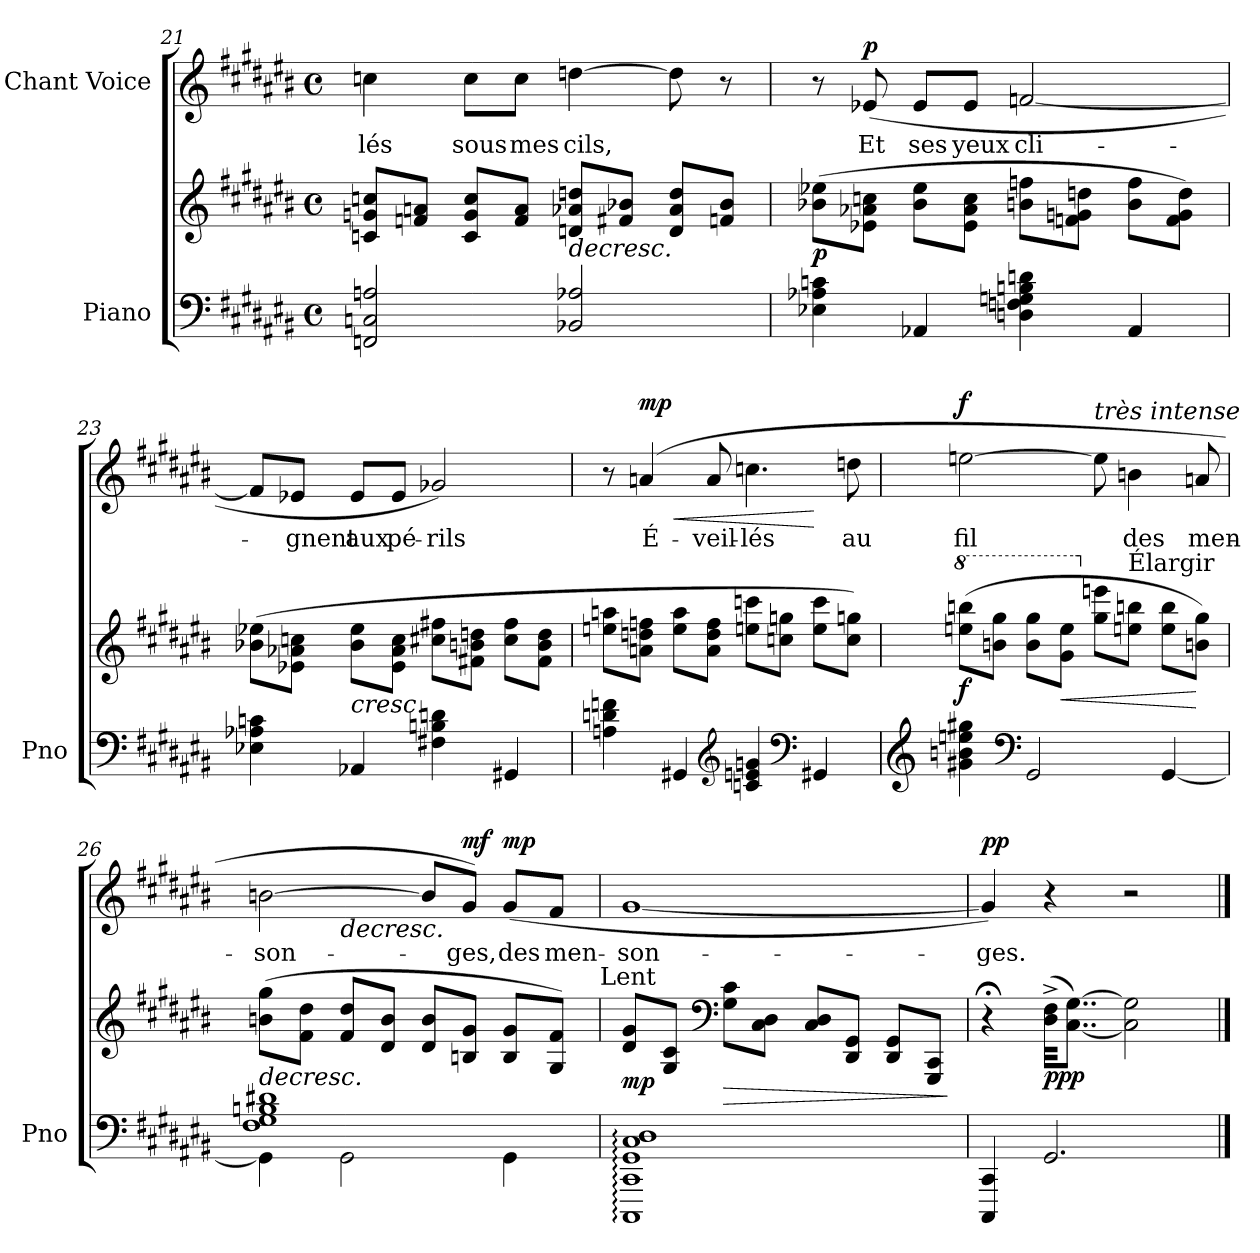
**kern	**kern	**dynam	**kern	**text	**dynam
*part2	*part2	*part2	*part1	*part1	*part1
*staff3	*staff2	*staff2/3	*staff1	*staff1	*staff1
*I"Piano	*	*	*I"Chant Voice	*	*
*I'Pno	*	*	*	*	*
!!LO:LB:g=z
*clefF4	*clefG2	*	*clefG2	*	*
*k[f#c#g#d#a#e#b#]	*k[f#c#g#d#a#e#b#]	*	*k[f#c#g#d#a#e#b#]	*	*
*M4/4	*M4/4	*	*M4/4	*	*
*met(c)	*met(c)	*	*met(c)	*	*
=21	=21	=21	=21	=21	=21
!	!	!	!	!LO:LY:b	!
2FFn/ 2Cn/ 2An/	8cn/ 8gn/ 8ccn/L	.	4ccn\	-lés	.
.	8fn/ 8an/J	.	.	.	.
!	!	!	!	!LO:LY:b	!
.	8c/ 8g/ 8cc/L	.	8cc\L	sous	.
!	!	!	!	!LO:LY:b	!
.	8f/ 8a/J	.	8cc\J	mes	.
!	!	!LO:HP:b	!	!LO:LY:b	!
2BB-X/ 2A-X/	8dn/ 8a-X/ 8ddn/L	>	[4ddn\	cils,	.
.	8f#X/ 8b-X/J	.	.	.	.
.	8d/ 8a-/ 8dd/L	.	8dd\]	.	.
.	8fn/ 8b-/J	.	8r	.	.
=22	=22	=22	=22	=22	=22
!	!	!LO:DY:b	!	!	!
4E-X\ 4A-X\ 4cn\	(>8b-X\ 8ee-X\L	p	8r	.	.
!	!	!	!	!LO:LY:b	!LO:DY:a
.	8e-X\ 8a-X\ 8ccn\J	.	(>8e-X/	Et	p
!	!	!	!	!LO:LY:b	!
4AA-X/	8b-\ 8ee-\L	.	8e-/L	ses	.
!	!	!	!	!LO:LY:b	!
.	8e-\ 8a-\ 8cc\J	.	8e-/J	yeux	.
!	!	!	!	!LO:LY:b	!
4Dn\ 4Fn\ 4Gn\ 4Bn\ 4dn\	8bn\ 8ffn\L	.	[2fn/	cli-	.
.	8fn\ 8gn\ 8ddn\J	.	.	.	.
4AA-/	8b\ 8ff\L	.	.	.	.
.	8f\ 8g\ 8dd\J)	.	.	.	.
=23	=23	=23	=23	=23	=23
4E-X\ 4A-X\ 4cn\	(>8b-X\ 8ee-X\L	.	8f/L]	.	.
!	!	!	!	!LO:LY:b	!
.	8e-X\ 8a-X\ 8ccn\J	.	8e-X/J	-gnent	.
!	!	!LO:HP:b	!	!LO:LY:b	!
4AA-X/	8b-\ 8ee-\L	<	8e-/L	aux	.
!	!	!	!	!LO:LY:b	!
.	8e-\ 8a-\ 8cc\J	.	8e-/J	pé-	.
!	!	!	!	!LO:LY:b	!
4F#X\ 4Bn\ 4dn\	8cc#X\ 8ff#X\L	.	2g-X/)	-rils	.
.	8f#X\ 8bn\ 8ddn\J	.	.	.	.
4GG#X/	8cc#\ 8ff#\L	.	.	.	.
.	8f#\ 8b\ 8dd\J	.	.	.	.
!!LO:LB:g=z
=24	=24	=24	=24	=24	=24
*	*	*	*^	*	*
4An\ 4dn\ 4fn\	8een\ 8aan\L	.	8r	4ryy	.	.
!	!	!	!	!	!LO:LY:b	!LO:DY:a
.	8an\ 8ddni\ 8ffn\J	.	(>4an/	.	É-	mp
!	!	!	!	!	!	!LO:HP:b
4GG#X/	8ee\ 8aa\L	.	.	4ryy	.	<
!	!	!	!	!	!LO:LY:b	!
.	8a\ 8dd\ 8ff\J	.	8a/	.	-veil-	.
*clefG2	*	*	*	*	*	*
!	!	!	!	!	!LO:LY:b	!
4cn/ 4en/ 4gn/	8een\ 8cccn\L	]	4.ccn\	4ryy	-lés	.
.	8ccn\ 8ggn\J	.	.	.	.	.
*clefF4	*	*	*	*	*	*
4GG#X/	8ee\ 8ccc\L	.	.	4ryy	.	[
!	!	!	!	!	!LO:LY:b	!
.	8cc\ 8ggni\J)	.	8ddn\	.	au	.
=25	=25	=25	=25	=25	=25	=25
*clefG2	*	*	*	*	*	*
*	*8va	*	*	*	*	*
!	!	!LO:DY:b	!	!	!LO:LY:b	!LO:DY:a
4g#X\ 4bn\ 4een\ 4gg#X\	(>8eeen\ 8bbbn\L	f	[2een\	2.ryy	fil	f
.	8bbn\ 8ggg#\J	.	.	.	.	.
*clefF4	*	*	*	*	*	*
2GG#/	8bb\ 8ggg#\L	.	.	.	.	.
!	!	!LO:HP:b	!	!	!	!
.	8gg#\ 8eee\J	<	.	.	.	.
*	*X8va	*	*	*	*	*
!	!	!	!LO:TX:a:i:t=très intense	!	!	!
.	8gg#\ 8eee\L	.	8ee\]	.	.	.
!	!LO:TX:a:t=Élargir	!	!	!	!	!
!	!	!	!	!	!LO:LY:b	!
.	8een\ 8bbn\J	.	4bn\	.	des	.
*	*	*	*MM57	*	*	*
[4GG#/	8ee\ 8bb\L	.	.	4ryy	.	.
!	!	!	!	!	!LO:LY:b	!
.	8bn\ 8gg#\J)	[	8an/	.	men-	.
!!LO:LB:g=z	!!
=26	=26	=26	=26	=26	=26	=26
*	*	*	*MM54	*	*	*
*^	*	*	*	*	*	*
!	!	!	!LO:HP:b	!	!	!LO:LY:b	!
4GG#\]	1F# 1G# 1Bn 1d#X	(>8bn\ 8gg#\L	>	[2bn\	4ryy	-son-	.
.	.	8f#\ 8dd#\J	.	.	.	.	.
!	!	!	!	!	!	!	!LO:HP:b
2GG#\	.	8f#/ 8dd#/L	.	.	4ryy	.	>
.	.	8d#/ 8b/J	.	.	.	.	.
*	*	*	*	*MM51	*	*	*
.	.	8d#/ 8b/L	.	8b/L]	4ryy	.	.
!	!	!	!	!	!	!LO:LY:b	!LO:DY:a
.	.	8Bn/ 8g#/J	.	8g#/J)	.	-ges,	mf
!	!	!	!	!	!	!LO:LY:b	!LO:DY:a
4GG#\	.	8B/ 8g#/L	.	(>8g#/L	4ryy	des	mp
!	!	!	!	!	!	!LO:LY:b	!
.	.	8G#/ 8f#/J)	.	8f#/J	.	men-	.
*v	*v	*	*	*v	*v	*	*
.	.	[	.	.	.
!	!LO:TX:a:t=Lent	!	!	!	!
=27	=27	=27	=27	=27	=27
*	*	*	*MM48	*	*
!	!	!LO:DY:b	!	!LO:LY:b	!
*	*	*	*^	*	*
1CCC#: 1CC#: 1GG#: 1C#: 1D#:	(>8d#/ 8g#/L	mp	[1g#	4ryy	-son-	.
.	8G#/ 8c#/J	.	.	.	.	.
*	*clefF4	*	*	*	*	*
!	!	!LO:HP:b	!	!	!	!
.	8G#\ 8c#\L	>	.	4ryy	.	.
.	8C#\ 8D#\J	.	.	.	.	.
.	8C#/ 8D#/L	.	.	4ryy	.	.
.	8DD#/ 8GG#/J	.	.	.	.	.
.	8DD#/ 8GG#/L	.	.	8ryy	.	.
.	8GGG#/ 8CC#/J	.	.	8ryy	.	]
*	*	*	*v	*v	*	*
.	.	]	.	.	.
=28	=28	=28	=28	=28	=28
!	!	!	!	!LO:LY:b	!LO:DY:a
4CCC#/ 4CC#/)	4r;<	.	4g#/])	-ges.	pp
!	!	!LO:DY:b	!	!	!
2.GG#/	(>32D#\^ 32F#\^KKL	ppp	4r	.	.
.	[8..C#\ [8..G#\J)	.	.	.	.
.	2C#\] 2G#\]	]	2r	.	.
==	==	==	==	==	==
*-	*-	*-	*-	*-	*-
